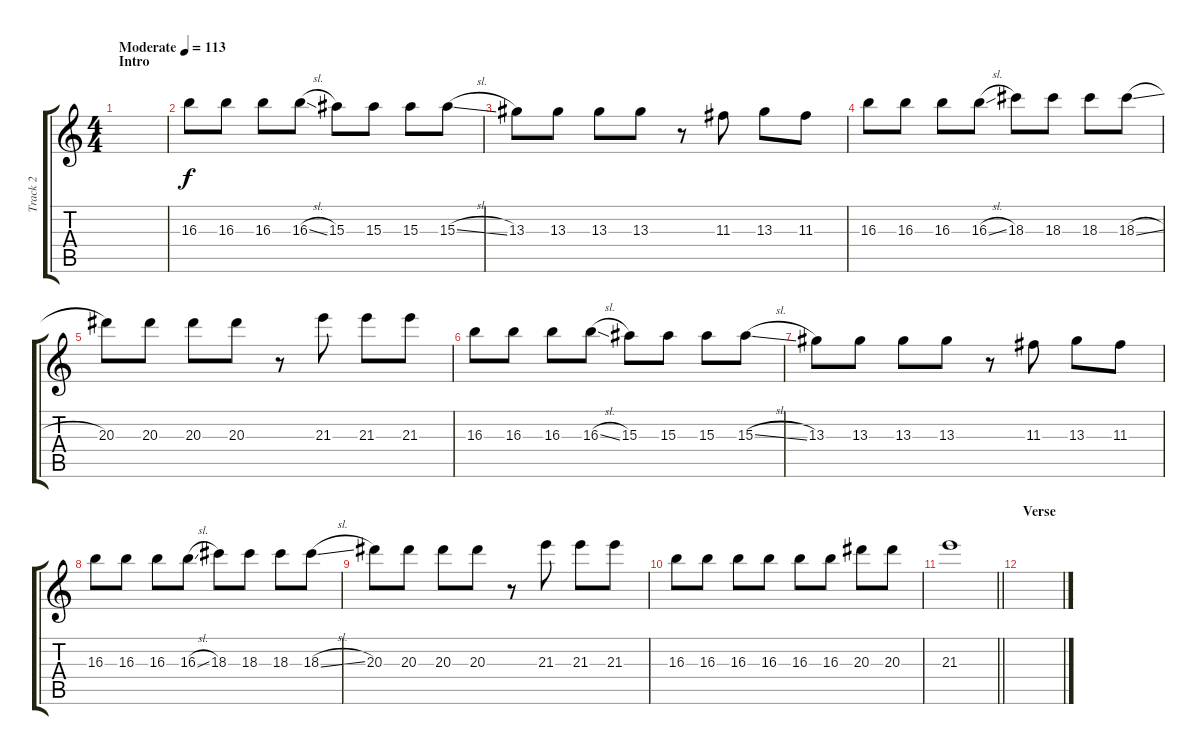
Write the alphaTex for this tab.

\track ("Track 2" "Track 2") {instrument overdrivenguitar}
\staff {score tabs}
\tuning (E4 B3 G3 D3 A2 E2) {hide}
\ts (4 4)
\section ("" "Intro")
\tempo (113 "Moderate")
\clef g2
\ks c
|
16.3.8 16.3.8 16.3.8 16.3{sl}.8 15.3.8 15.3.8 15.3.8 15.3{sl}.8 |
13.3.8 13.3.8 13.3.8 13.3.8 r.8 11.3.8 13.3.8 11.3.8 |
16.3.8 16.3.8 16.3.8 16.3{sl}.8 18.3.8 18.3.8 18.3.8 18.3{sl}.8 |
20.3.8 20.3.8 20.3.8 20.3.8 r.8 21.3.8 21.3.8 21.3.8 |
16.3.8 16.3.8 16.3.8 16.3{sl}.8 15.3.8 15.3.8 15.3.8 15.3{sl}.8 |
13.3.8 13.3.8 13.3.8 13.3.8 r.8 11.3.8 13.3.8 11.3.8 |
16.3.8 16.3.8 16.3.8 16.3{sl}.8 18.3.8 18.3.8 18.3.8 18.3{sl}.8 |
20.3.8 20.3.8 20.3.8 20.3.8 r.8 21.3.8 21.3.8 21.3.8 |
16.3.8 16.3.8 16.3.8 16.3.8 16.3.8 16.3.8 20.3.8 20.3.8 |
\barLineRight lightlight
21.3.1 |
\section ("" "Verse")
